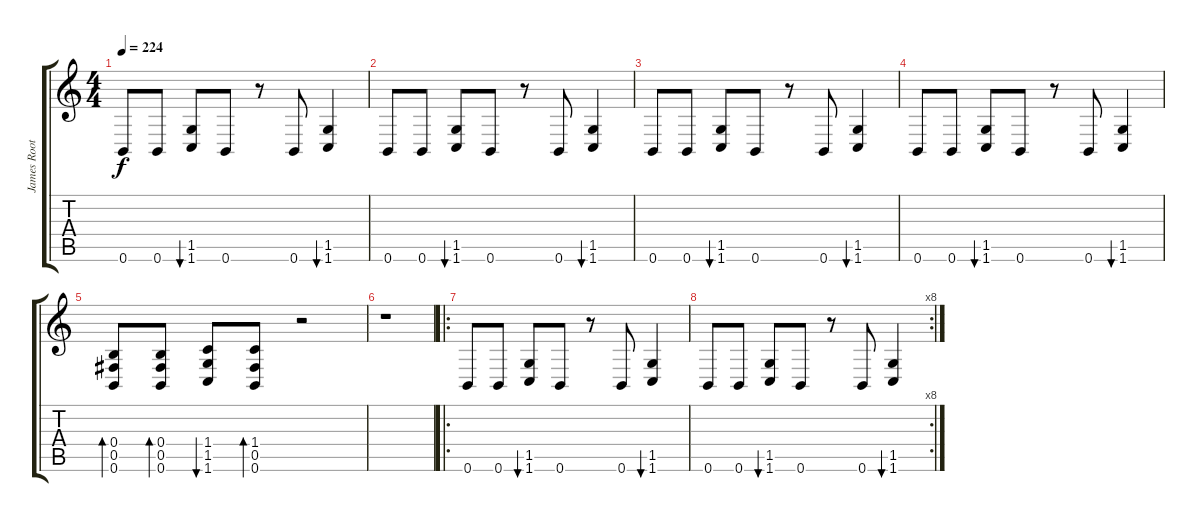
\track ("James Root" "James Root") {instrument overdrivenguitar}
\staff {score tabs}
\tuning (Db4 Ab3 E3 B2 Gb2 B1) {hide}
\ts (4 4)
\tempo 224
\clef g2
\ks c
0.6.8{dy f} 0.6.8 (1.5 1.6).8{bu 60} 0.6.8 r.8 0.6.8 (1.5 1.6).4{bu 60} |
0.6.8 0.6.8 (1.5 1.6).8{bu 60} 0.6.8 r.8 0.6.8 (1.5 1.6).4{bu 60} |
0.6.8 0.6.8 (1.5 1.6).8{bu 60} 0.6.8 r.8 0.6.8 (1.5 1.6).4{bu 60} |
0.6.8 0.6.8 (1.5 1.6).8{bu 60} 0.6.8 r.8 0.6.8 (1.5 1.6).4{bu 60} |
(0.4 0.5 0.6).8{bd 60} (0.4 0.5 0.6).8{bd 60} (1.4 1.5 1.6).8{bu 60} (1.4 0.5 0.6).8{bd 60} r.2 |
r.1 |
\ro
0.6.8 0.6.8 (1.5 1.6).8{bu 60} 0.6.8 r.8 0.6.8 (1.5 1.6).4{bu 60} |
\rc 8
0.6.8 0.6.8 (1.5 1.6).8{bu 60} 0.6.8 r.8 0.6.8 (1.5 1.6).4{bu 60}
